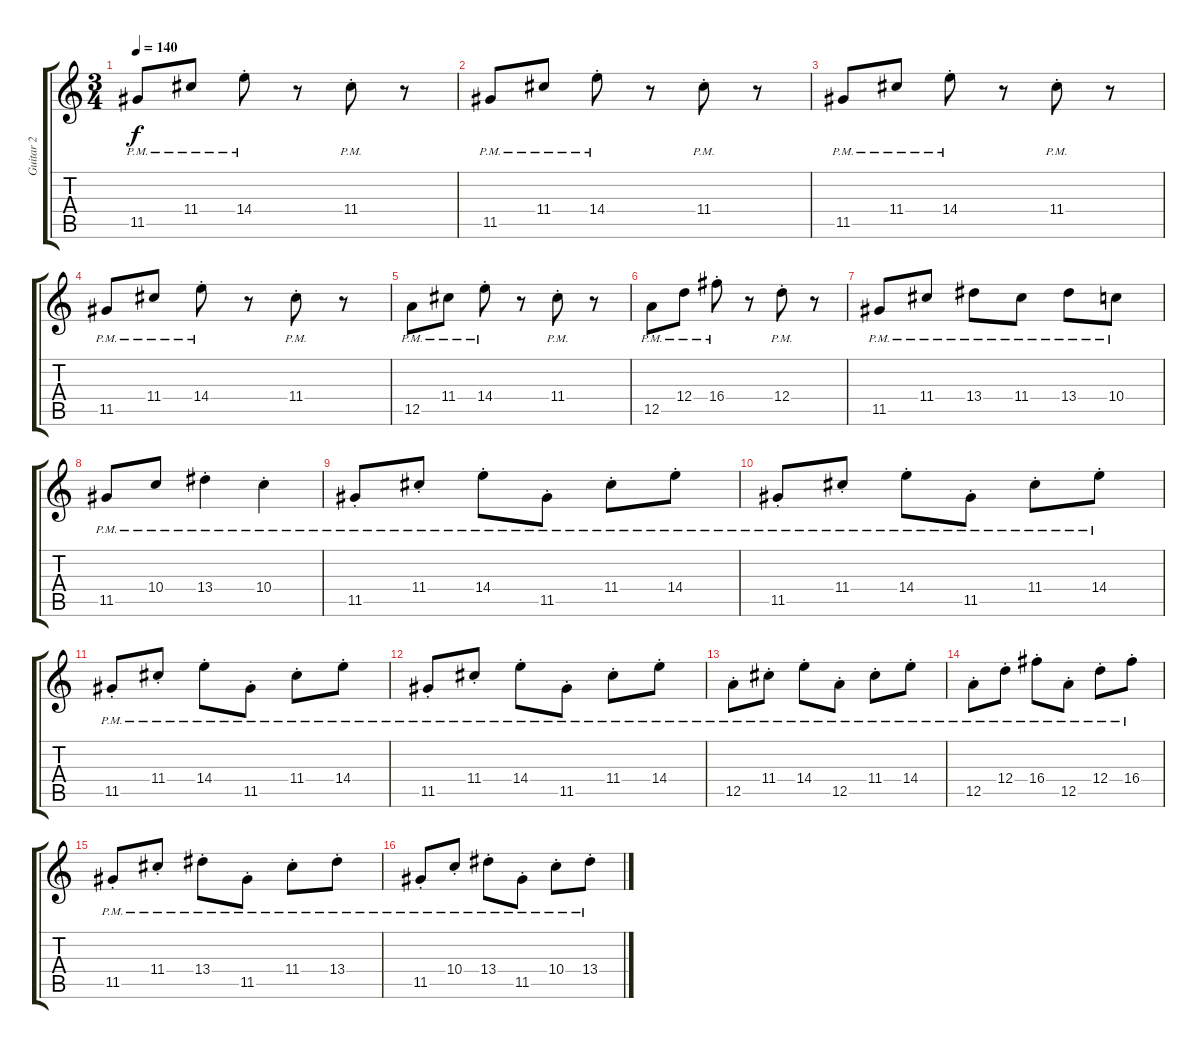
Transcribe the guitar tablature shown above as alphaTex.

\track ("Guitar 2" "Guitar 2") {instrument overdrivenguitar}
\staff {score tabs}
\tuning (E4 B3 G3 D3 A2 E2) {hide}
\ts (3 4)
\tempo 140
\clef g2
\ks c
11.5{pm}.8{dy f} 11.4{pm}.8 14.4{pm st}.8 r.8 11.4{pm st}.8 r.8 |
11.5{pm}.8 11.4{pm}.8 14.4{pm st}.8 r.8 11.4{pm st}.8 r.8 |
11.5{pm}.8 11.4{pm}.8 14.4{pm st}.8 r.8 11.4{pm st}.8 r.8 |
11.5{pm}.8 11.4{pm}.8 14.4{pm st}.8 r.8 11.4{pm st}.8 r.8 |
12.5{pm}.8 11.4{pm}.8 14.4{pm st}.8 r.8 11.4{pm st}.8 r.8 |
12.5{pm}.8 12.4{pm}.8 16.4{pm st}.8 r.8 12.4{pm st}.8 r.8 |
11.5{pm}.8 11.4{pm}.8 13.4{pm}.8 11.4{pm}.8 13.4{pm}.8 10.4{pm}.8 |
11.5{pm}.8 10.4{pm}.8 13.4{pm st}.4 10.4{pm st}.4 |
11.5{pm st}.8 11.4{pm st}.8 14.4{pm st}.8 11.5{pm st}.8 11.4{pm st}.8 14.4{pm st}.8 |
11.5{pm st}.8 11.4{pm st}.8 14.4{pm st}.8 11.5{pm st}.8 11.4{pm st}.8 14.4{pm st}.8 |
11.5{pm st}.8 11.4{pm st}.8 14.4{pm st}.8 11.5{pm st}.8 11.4{pm st}.8 14.4{pm st}.8 |
11.5{pm st}.8 11.4{pm st}.8 14.4{pm st}.8 11.5{pm st}.8 11.4{pm st}.8 14.4{pm st}.8 |
12.5{pm st}.8 11.4{pm st}.8 14.4{pm st}.8 12.5{pm st}.8 11.4{pm st}.8 14.4{pm st}.8 |
12.5{pm st}.8 12.4{pm st}.8 16.4{pm st}.8 12.5{pm st}.8 12.4{pm st}.8 16.4{pm st}.8 |
11.5{pm st}.8 11.4{pm st}.8 13.4{pm st}.8 11.5{pm st}.8 11.4{pm st}.8 13.4{pm st}.8 |
11.5{pm st}.8 10.4{pm st}.8 13.4{pm st}.8 11.5{pm st}.8 10.4{pm st}.8 13.4{pm st}.8
